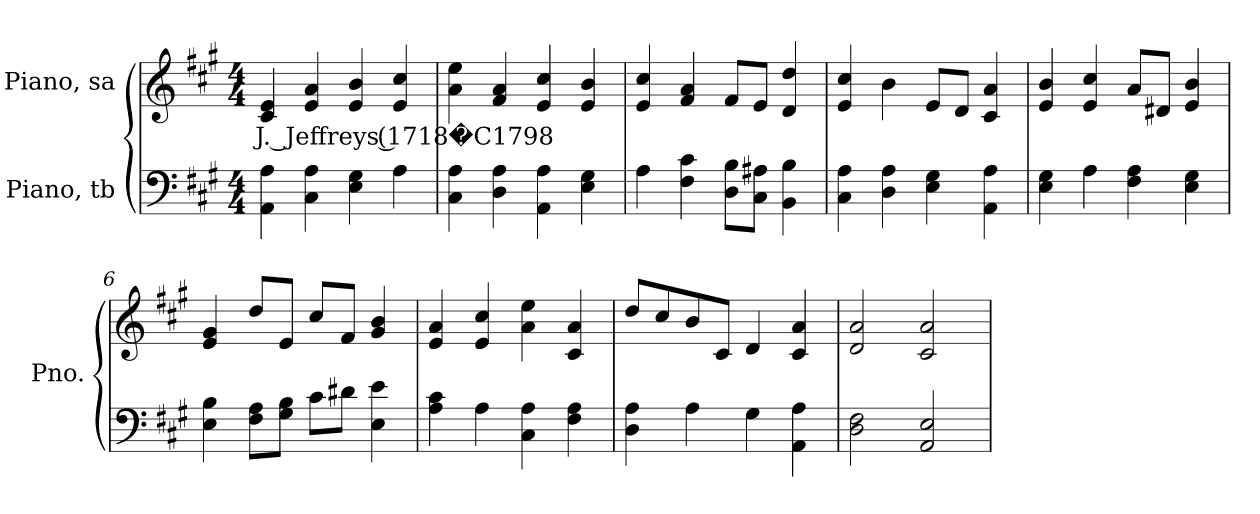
**kern	**kern	**text
*part2	*part1	*part1
*staff2	*staff1	*staff1
*I"Piano, tb	*I"Piano, sa	*
*I'Pno.	*I'Pno.	*
*clefF4	*clefG2	*
*k[f#c#g#]	*k[f#c#g#]	*
*M4/4	*M4/4	*
*MM92	*MM92	*
=1	=1	=1
!	!	!LO:LY:b
4AA\ 4A\	4c#/ 4e/	J. Jeffreys (1718�C1798
4C#\ 4A\	4e/ 4a/	.
4E\ 4G#\	4e/ 4b/	.
4A\	4e/ 4cc#/	.
=2	=2	=2
4C#\ 4A\	4a\ 4ee\	.
4D\ 4A\	4f#/ 4a/	.
4AA\ 4A\	4e/ 4cc#/	.
4E\ 4G#\	4e/ 4b/	.
=3	=3	=3
4A\	4e/ 4cc#/	.
4F#\ 4c#\	4f#/ 4a/	.
8D\ 8B\L	8f#/L	.
8C#\ 8A#X\J	8e/J	.
4BB\ 4B\	4d/ 4dd/	.
=4	=4	=4
4C#\ 4A\	4e/ 4cc#/	.
4D\ 4A\	4b\	.
4E\ 4G#\	8e/L	.
.	8d/J	.
4AA\ 4A\	4c#/ 4a/	.
!!LO:LB:g=z
=5	=5	=5
4E\ 4G#\	4e/ 4b/	.
4A\	4e/ 4cc#/	.
4F#\ 4A\	8a/L	.
.	8d#X/J	.
4E\ 4G#\	4e/ 4b/	.
=6	=6	=6
4E\ 4B\	4e/ 4g#/	.
8F#\ 8A\L	8dd/L	.
8G#\ 8B\J	8e/J	.
8c#\L	8cc#/L	.
8d#X\J	8f#/J	.
4E\ 4e\	4g#/ 4b/	.
=7	=7	=7
4A\ 4c#\	4e/ 4a/	.
4A\	4e/ 4cc#/	.
4C#\ 4A\	4a\ 4ee\	.
4F#\ 4A\	4c#/ 4a/	.
=8	=8	=8
4D\ 4A\	8dd/L	.
.	8cc#/	.
4A\	8b/	.
.	8c#/J	.
4G#\	4d/	.
4AA\ 4A\	4c#/ 4a/	.
=9	=9	=9
2D\ 2F#\	2d/ 2a/	.
2AA/ 2E/	2c#/ 2a/	.
=	=	=
*-	*-	*-
